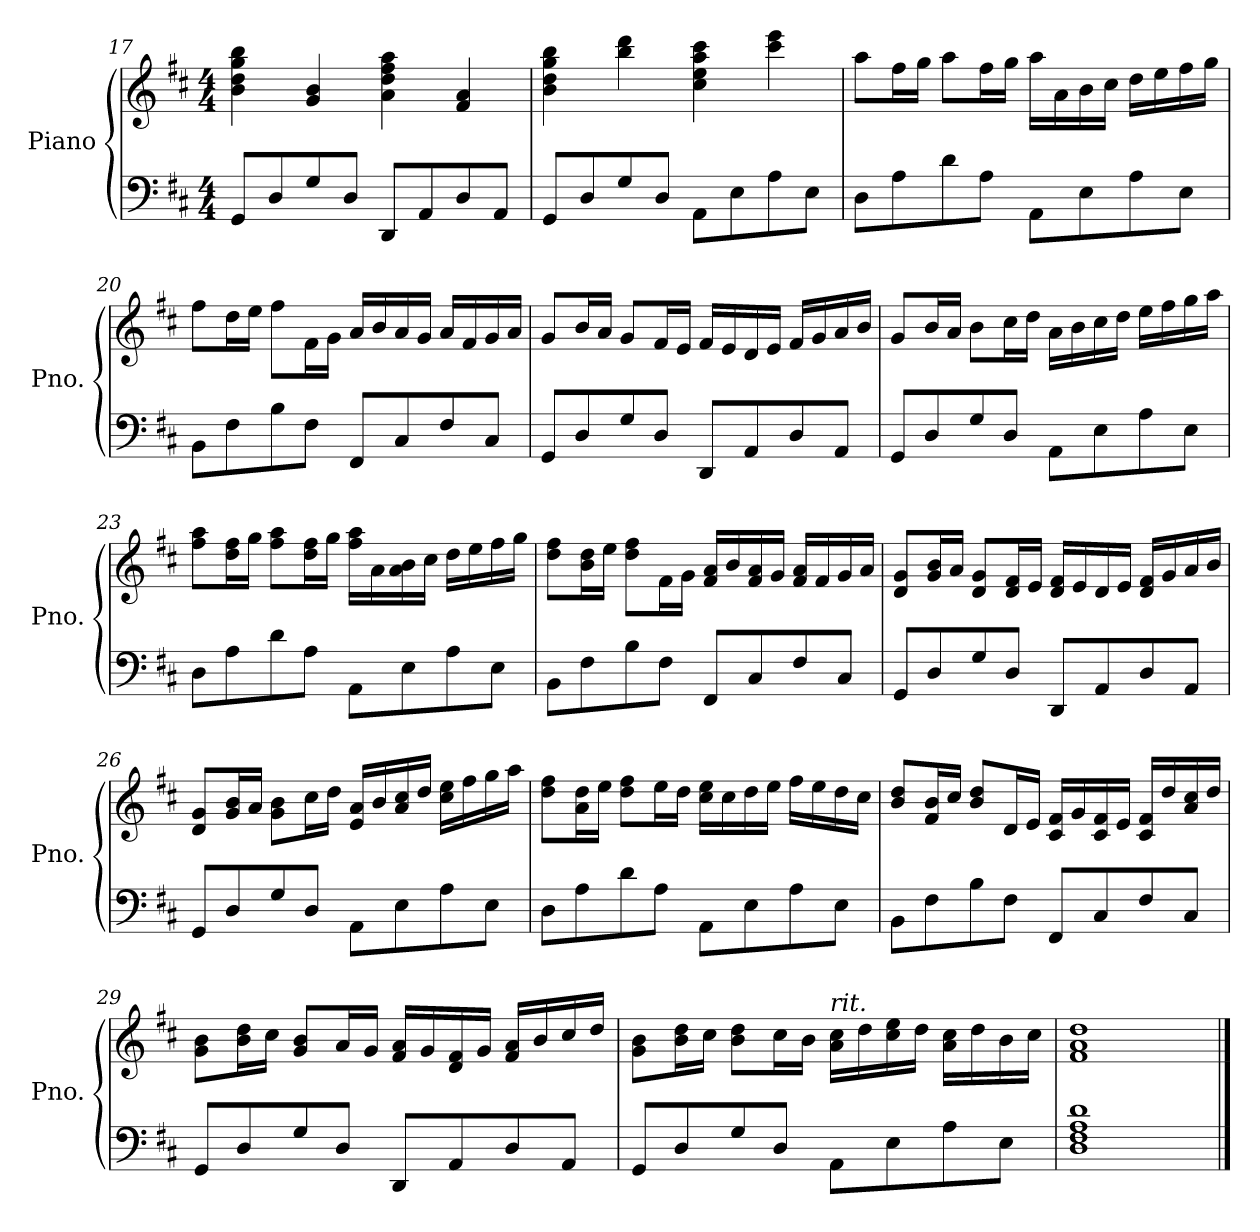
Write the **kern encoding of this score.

**kern	**kern
*part1	*part1
*staff2	*staff1
*I"Piano	*
*I'Pno.	*
*clefF4	*clefG2
*k[f#c#]	*k[f#c#]
*M4/4	*M4/4
=17	=17
8GG/L	4b\ 4dd\ 4gg\ 4bb\
8D/	.
8G/	4g/ 4b/
8D/J	.
8DD/L	4a\ 4dd\ 4ff#\ 4aa\
8AA/	.
8D/	4f#/ 4a/
8AA/J	.
=18	=18
8GG/L	4b\ 4dd\ 4gg\ 4bb\
8D/	.
8G/	4bb\ 4ddd\
8D/J	.
8AA\L	4cc#\ 4ee\ 4aa\ 4ccc#\
8E\	.
8A\	4ccc#\ 4eee\
8E\J	.
!!LO:LB:g=z
=19	=19
8D\L	8aa\L
8A\	16ff#\L
.	16gg\JJ
8d\	8aa\L
8A\J	16ff#\L
.	16gg\JJ
8AA\L	16aa\LL
.	16a\
8E\	16b\
.	16cc#\JJ
8A\	16dd\LL
.	16ee\
8E\J	16ff#\
.	16gg\JJ
=20	=20
8BB\L	8ff#\L
8F#\	16dd\L
.	16ee\JJ
8B\	8ff#\L
8F#\J	16f#\L
.	16g\JJ
8FF#/L	16a/LL
.	16b/
8C#/	16a/
.	16g/JJ
8F#/	16a/LL
.	16f#/
8C#/J	16g/
.	16a/JJ
=21	=21
8GG/L	8g/L
8D/	16b/L
.	16a/JJ
8G/	8g/L
8D/J	16f#/L
.	16e/JJ
8DD/L	16f#/LL
.	16e/
8AA/	16d/
.	16e/JJ
8D/	16f#/LL
.	16g/
8AA/J	16a/
.	16b/JJ
!!LO:PB:g=z
=22	=22
8GG/L	8g/L
8D/	16b/L
.	16a/JJ
8G/	8b\L
8D/J	16cc#\L
.	16dd\JJ
8AA\L	16a\LL
.	16b\
8E\	16cc#\
.	16dd\JJ
8A\	16ee\LL
.	16ff#\
8E\J	16gg\
.	16aa\JJ
=23	=23
8D\L	8ff#\ 8aa\L
8A\	16dd\ 16ff#\L
.	16gg\JJ
8d\	8ff#\ 8aa\L
8A\J	16dd\ 16ff#\L
.	16gg\JJ
8AA\L	16ff#\ 16aa\LL
.	16a\
8E\	16a\ 16b\
.	16cc#\JJ
8A\	16dd\LL
.	16ee\
8E\J	16ff#\
.	16gg\JJ
=24	=24
8BB\L	8dd\ 8ff#\L
8F#\	16b\ 16dd\L
.	16ee\JJ
8B\	8dd\ 8ff#\L
8F#\J	16f#\L
.	16g\JJ
8FF#/L	16f#/ 16a/LL
.	16b/
8C#/	16f#/ 16a/
.	16g/JJ
8F#/	16f#/ 16a/LL
.	16f#/
8C#/J	16g/
.	16a/JJ
!!LO:LB:g=z
=25	=25
8GG/L	8d/ 8g/L
8D/	16g/ 16b/L
.	16a/JJ
8G/	8d/ 8g/L
8D/J	16d/ 16f#/L
.	16e/JJ
8DD/L	16d/ 16f#/LL
.	16e/
8AA/	16d/
.	16e/JJ
8D/	16d/ 16f#/LL
.	16g/
8AA/J	16a/
.	16b/JJ
=26	=26
8GG/L	8d/ 8g/L
8D/	16g/ 16b/L
.	16a/JJ
8G/	8g\ 8b\L
8D/J	16cc#\L
.	16dd\JJ
8AA\L	16e/ 16a/LL
.	16b/
8E\	16a/ 16cc#/
.	16dd/JJ
8A\	16cc#\ 16ee\LL
.	16ff#\
8E\J	16gg\
.	16aa\JJ
=27	=27
8D\L	8dd\ 8ff#\L
8A\	16a\ 16dd\L
.	16ee\JJ
8d\	8dd\ 8ff#\L
8A\J	16ee\L
.	16dd\JJ
8AA\L	16cc#\ 16ee\LL
.	16cc#\
8E\	16dd\
.	16ee\JJ
8A\	16ff#\LL
.	16ee\
8E\J	16dd\
.	16cc#\JJ
!!LO:LB:g=z
=28	=28
8BB\L	8b/ 8dd/L
8F#\	16f#/ 16b/L
.	16cc#/JJ
8B\	8b/ 8dd/L
8F#\J	16d/L
.	16e/JJ
8FF#/L	16c#/ 16f#/LL
.	16g/
8C#/	16c#/ 16f#/
.	16e/JJ
8F#/	16c#/ 16f#/LL
.	16dd/
8C#/J	16a/ 16cc#/
.	16dd/JJ
=29	=29
8GG/L	8g\ 8b\L
8D/	16b\ 16dd\L
.	16cc#\JJ
8G/	8g/ 8b/L
8D/J	16a/L
.	16g/JJ
8DD/L	16f#/ 16a/LL
.	16g/
8AA/	16d/ 16f#/
.	16g/JJ
8D/	16f#/ 16a/LL
.	16b/
8AA/J	16cc#/
.	16dd/JJ
=30	=30
8GG/L	8g\ 8b\L
8D/	16b\ 16dd\L
.	16cc#\JJ
8G/	8b\ 8dd\L
8D/J	16cc#\L
.	16b\JJ
!	!LO:TX:a:i:t=rit.
8AA\L	16a\ 16cc#\LL
.	16dd\
8E\	16cc#\ 16ee\
.	16dd\JJ
8A\	16a\ 16cc#\LL
.	16dd\
8E\J	16b\
.	16cc#\JJ
=31	=31
1D 1F# 1A 1d	1f# 1a 1dd
==	==
*-	*-
